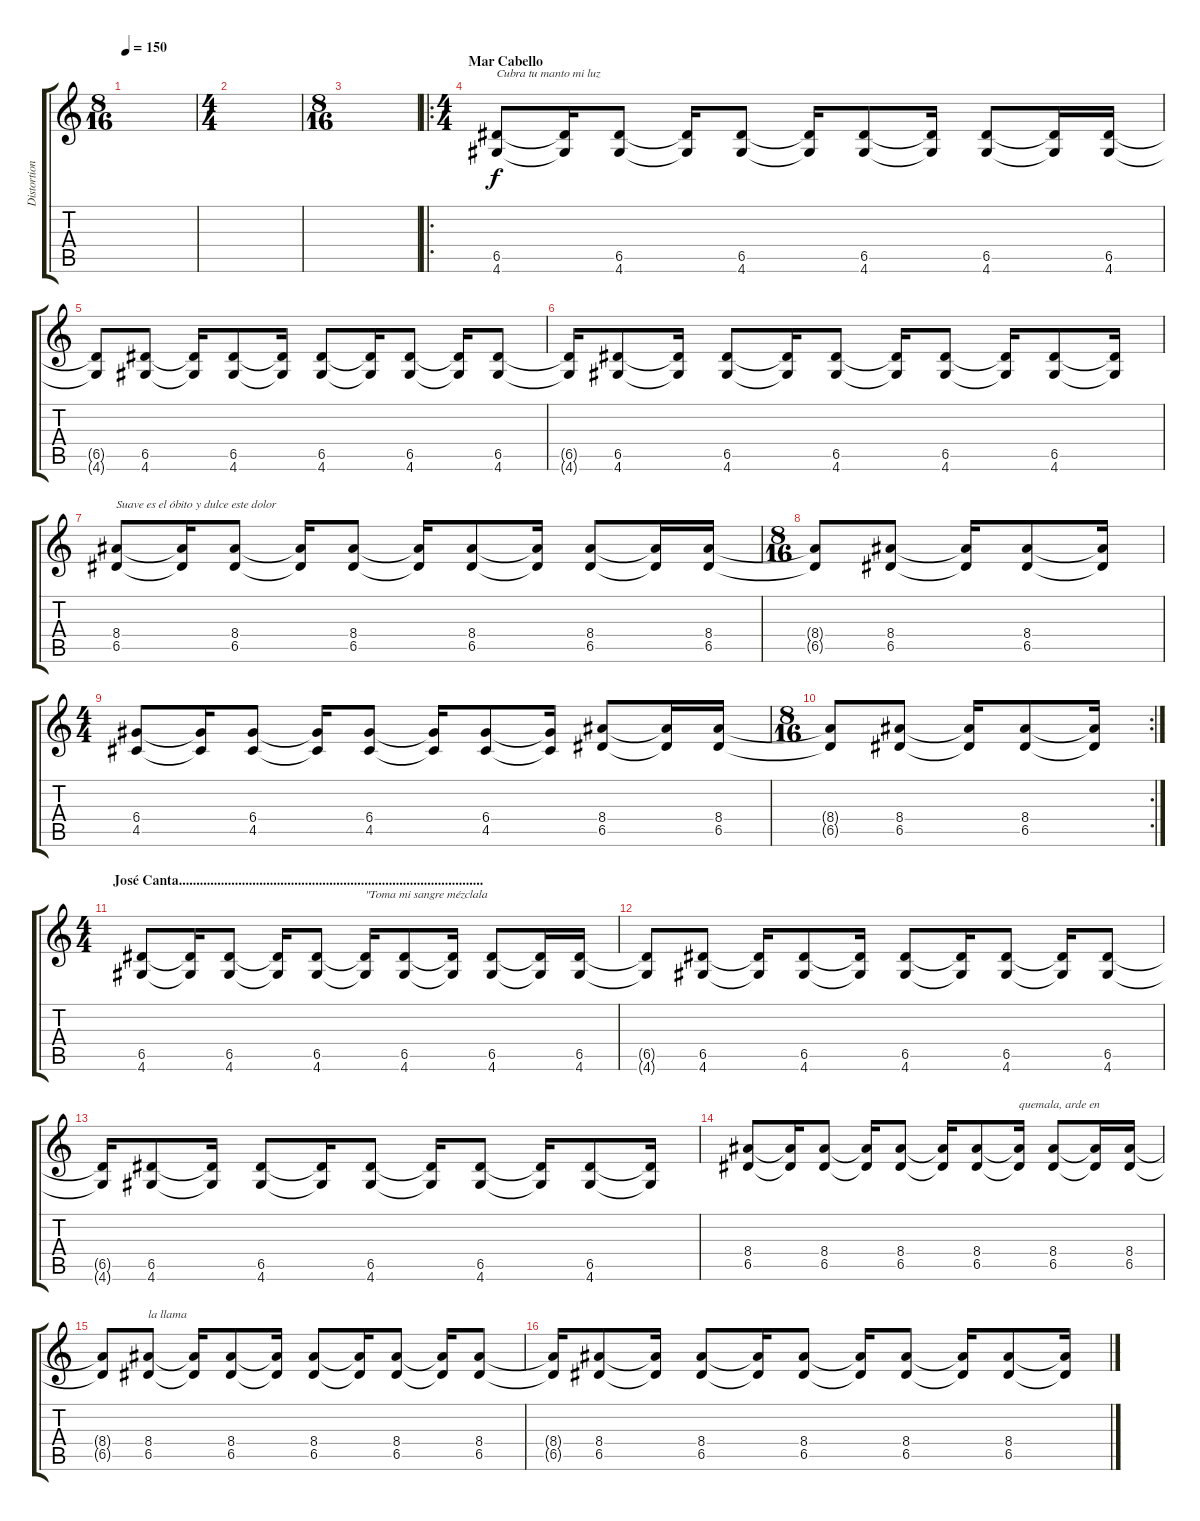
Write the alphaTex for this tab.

\track ("Distortion" "Distortion") {instrument distortionguitar}
\staff {score tabs}
\tuning (E4 B3 G3 D3 A2 E2) {hide}
\ts (8 16)
\tempo 150
\clef g2
\ks c
|
\ts (4 4)
|
\ts (8 16)
|
\ro
\ts (4 4)
\section ("" "Mar Cabello")
(6.5 4.6).8{txt "Cubra tu manto mi luz"} (6.5{t} 4.6{t}).16 (6.5 4.6).8 (6.5{t} 4.6{t}).16 (6.5 4.6).8 (6.5{t} 4.6{t}).16 (6.5 4.6).8 (6.5{t} 4.6{t}).16 (6.5 4.6).8 (6.5{t} 4.6{t}).16 (6.5 4.6).16 |
(6.5{t} 4.6{t}).8 (6.5 4.6).8 (6.5{t} 4.6{t}).16 (6.5 4.6).8 (6.5{t} 4.6{t}).16 (6.5 4.6).8 (6.5{t} 4.6{t}).16 (6.5 4.6).8 (6.5{t} 4.6{t}).16 (6.5 4.6).8 |
(6.5{t} 4.6{t}).16 (6.5 4.6).8 (6.5{t} 4.6{t}).16 (6.5 4.6).8 (6.5{t} 4.6{t}).16 (6.5 4.6).8 (6.5{t} 4.6{t}).16 (6.5 4.6).8 (6.5{t} 4.6{t}).16 (6.5 4.6).8 (6.5{t} 4.6{t}).16 |
(8.4 6.5).8{txt "Suave es el óbito y dulce este dolor"} (8.4{t} 6.5{t}).16 (8.4 6.5).8 (8.4{t} 6.5{t}).16 (8.4 6.5).8 (8.4{t} 6.5{t}).16 (8.4 6.5).8 (8.4{t} 6.5{t}).16 (8.4 6.5).8 (8.4{t} 6.5{t}).16 (8.4 6.5).16 |
\ts (8 16)
(8.4{t} 6.5{t}).8 (8.4 6.5).8 (8.4{t} 6.5{t}).16 (8.4 6.5).8 (8.4{t} 6.5{t}).16 |
\ts (4 4)
(6.4 4.5).8 (6.4{t} 4.5{t}).16 (6.4 4.5).8 (6.4{t} 4.5{t}).16 (6.4 4.5).8 (6.4{t} 4.5{t}).16 (6.4 4.5).8 (6.4{t} 4.5{t}).16 (8.4 6.5).8 (8.4{t} 6.5{t}).16 (8.4 6.5).16 |
\rc 2
\ts (8 16)
(8.4{t} 6.5{t}).8 (8.4 6.5).8 (8.4{t} 6.5{t}).16 (8.4 6.5).8 (8.4{t} 6.5{t}).16 |
\ts (4 4)
\section ("" "José Canta.......................................................................................")
(6.5 4.6).8 (6.5{t} 4.6{t}).16 (6.5 4.6).8 (6.5{t} 4.6{t}).16 (6.5 4.6).8 (6.5{t} 4.6{t}).16{txt "\"Toma mi sangre mézclala"} (6.5 4.6).8 (6.5{t} 4.6{t}).16 (6.5 4.6).8 (6.5{t} 4.6{t}).16 (6.5 4.6).16 |
(6.5{t} 4.6{t}).8 (6.5 4.6).8 (6.5{t} 4.6{t}).16 (6.5 4.6).8 (6.5{t} 4.6{t}).16 (6.5 4.6).8 (6.5{t} 4.6{t}).16 (6.5 4.6).8 (6.5{t} 4.6{t}).16 (6.5 4.6).8 |
(6.5{t} 4.6{t}).16 (6.5 4.6).8 (6.5{t} 4.6{t}).16 (6.5 4.6).8 (6.5{t} 4.6{t}).16 (6.5 4.6).8 (6.5{t} 4.6{t}).16 (6.5 4.6).8 (6.5{t} 4.6{t}).16 (6.5 4.6).8 (6.5{t} 4.6{t}).16 |
(8.4 6.5).8 (8.4{t} 6.5{t}).16 (8.4 6.5).8 (8.4{t} 6.5{t}).16 (8.4 6.5).8 (8.4{t} 6.5{t}).16 (8.4 6.5).8 (8.4{t} 6.5{t}).16{txt "quemala, arde en "} (8.4 6.5).8 (8.4{t} 6.5{t}).16 (8.4 6.5).16 |
(8.4{t} 6.5{t}).8 (8.4 6.5).8{txt "la llama"} (8.4{t} 6.5{t}).16 (8.4 6.5).8 (8.4{t} 6.5{t}).16 (8.4 6.5).8 (8.4{t} 6.5{t}).16 (8.4 6.5).8 (8.4{t} 6.5{t}).16 (8.4 6.5).8 |
(8.4{t} 6.5{t}).16 (8.4 6.5).8 (8.4{t} 6.5{t}).16 (8.4 6.5).8 (8.4{t} 6.5{t}).16 (8.4 6.5).8 (8.4{t} 6.5{t}).16 (8.4 6.5).8 (8.4{t} 6.5{t}).16 (8.4 6.5).8 (8.4{t} 6.5{t}).16
